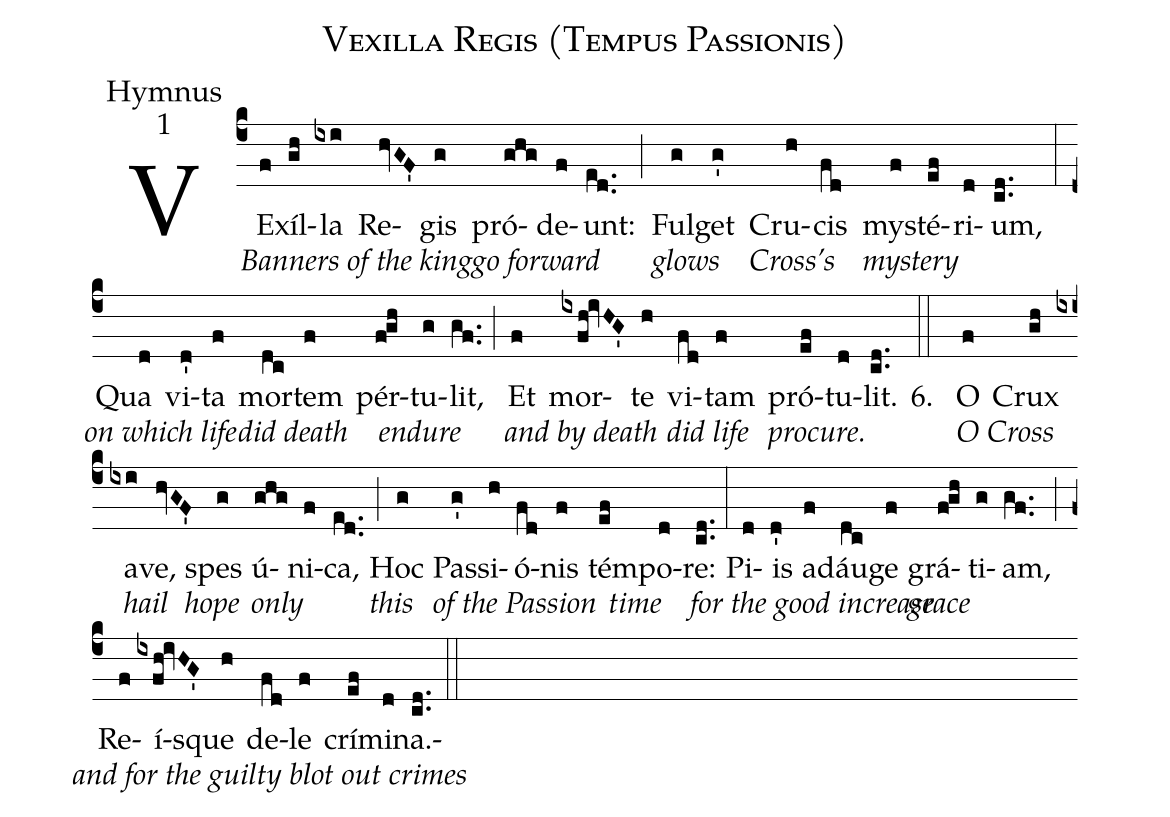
name:Vexilla Regis (Tempus Passionis);
office-part:Hymnus;
mode:1;
%%
(c4) VE[Banners of the king](f)xíl(gh)la(ixi) Re(hvGF')gis[/](g) pró[go forward](ghg)de(f)unt:(ed..) (;)
Ful[glows](g)get(g') Cru[Cross's](h)cis(fd) my[mystery](f)sté(ef)ri(d)um,(cd..) (:)
Qua[on which life](d) vi(d')ta[/](f) mor[did death](dc)tem(f) pér[endure](f!gh)tu(g)lit,[/](gf..) (;)
Et[and by death](f) mor(ixfh!ivHG')te[/](h) vi[did life](fd)tam(f) pró[procure.](ef)tu(d)lit.(cd..)
6. (::) O[O Cross](f) Crux(gh) a[hail](ixi)ve,(hvGF') spes[hope](g) ú[only](ghg)ni(f)ca,(ed..) (;)
Hoc[this](g) Pas[of the Passion](g')si(h)ó(fd)nis(f) tém[time](ef)po[/](d)re:(cd..) (:)
Pi[for the good increase](d)is(d') a(f)dáu(dc)ge[/](f) grá[grace](f!gh)ti(g)am,(gf..) (;)
Re[and for the guilty blot out crimes](f)í(ixfh!ivHG')sque(h) de(fd)le(f) crí(ef)mi(d)na.[/](cd..)(::)
